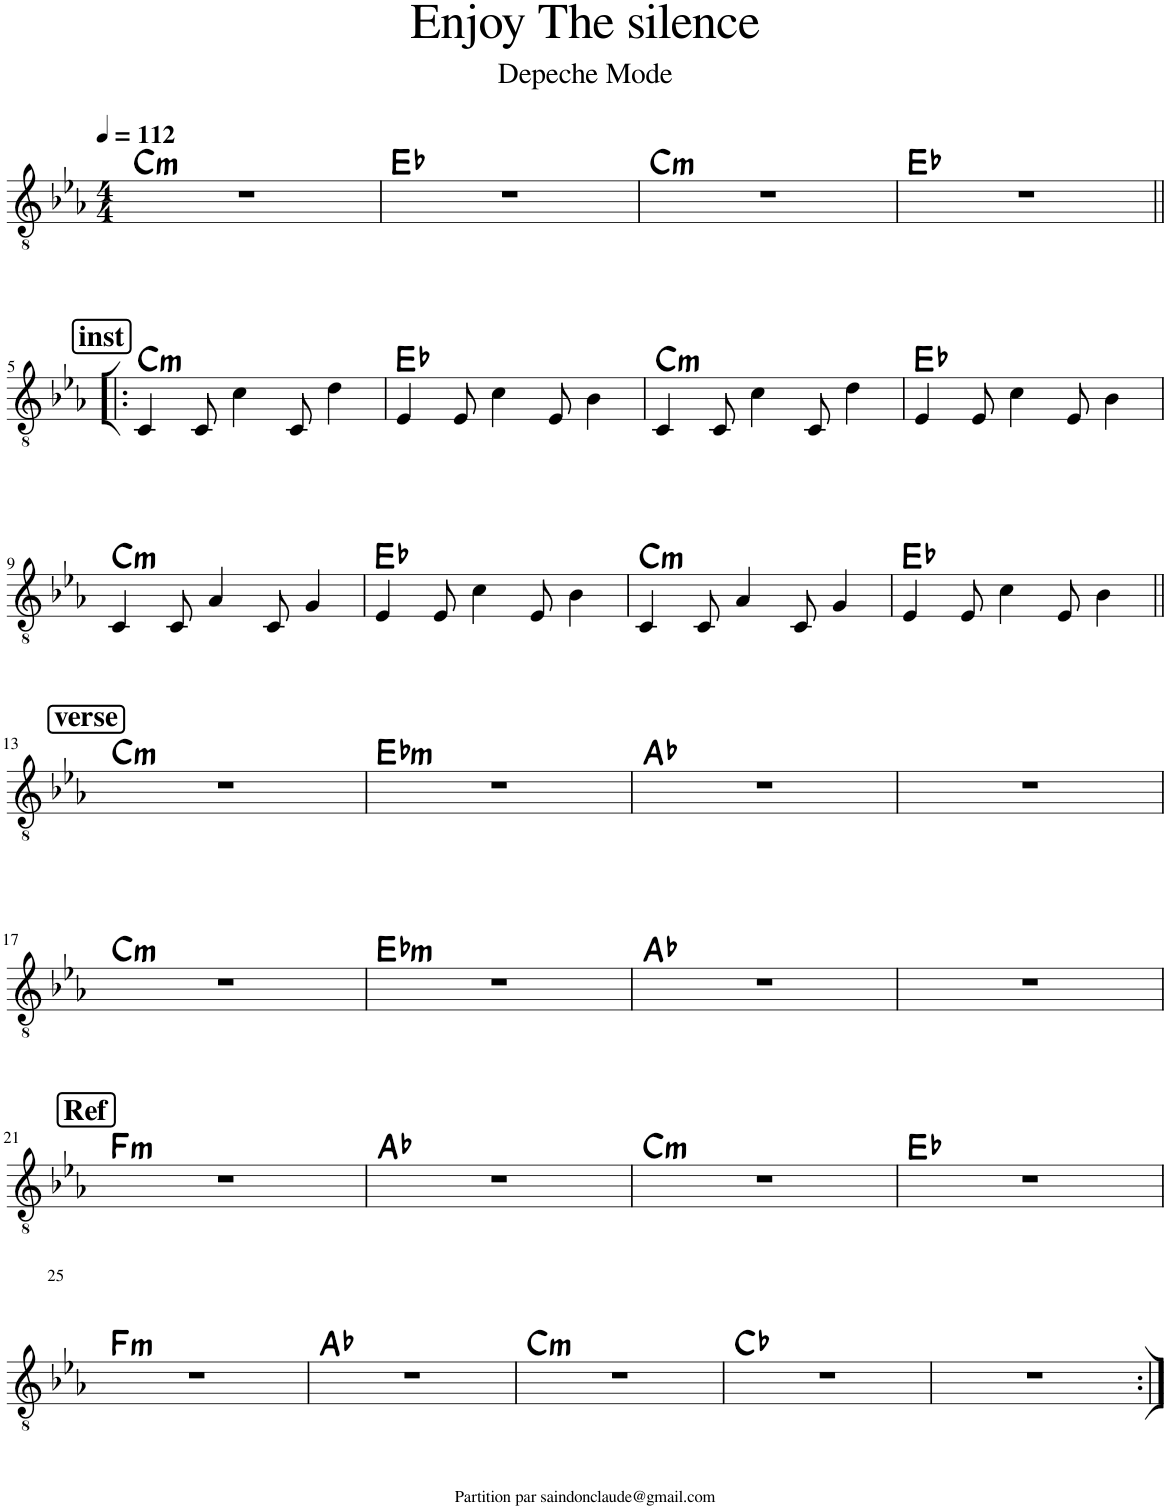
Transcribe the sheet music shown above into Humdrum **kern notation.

**kern	**harte
*part1	*part1
*staff1	*
*I"Classical Guitar	*
*I'Guit.	*
*clefGv2	*
*k[b-e-a-]	*
*M4/4	*
*MM112	*
=1	=1
!	!LO:H:kt=m
1r	C:min
=2	=2
1r	Eb:maj
=3	=3
!	!LO:H:kt=m
1r	C:min
=4	=4
1r	Eb:maj
!!LO:LB:g=z
!!LO:REH:place=s1:a:B:rj:fs=14:t=inst
=5!|:	=5!|:
!	!LO:H:kt=m
4C/	C:min
8C/	.
4c\	.
8C/	.
4d\	.
=6	=6
4E-/	Eb:maj
8E-/	.
4c\	.
8E-/	.
4B-\	.
=7	=7
!	!LO:H:kt=m
4C/	C:min
8C/	.
4c\	.
8C/	.
4d\	.
=8	=8
4E-/	Eb:maj
8E-/	.
4c\	.
8E-/	.
4B-\	.
!!LO:LB:g=z
=9	=9
!	!LO:H:kt=m
4C/	C:min
8C/	.
4A-/	.
8C/	.
4G/	.
=10	=10
4E-/	Eb:maj
8E-/	.
4c\	.
8E-/	.
4B-\	.
=11	=11
!	!LO:H:kt=m
4C/	C:min
8C/	.
4A-/	.
8C/	.
4G/	.
=12	=12
4E-/	Eb:maj
8E-/	.
4c\	.
8E-/	.
4B-\	.
!!LO:LB:g=z
!!LO:REH:place=s1:a:B:rj:fs=14:t=verse
=13||	=13||
!	!LO:H:kt=m
1r	C:min
=14	=14
!	!LO:H:kt=m
1r	Eb:min
=15	=15
1r	Ab:maj
=16	=16
1r	.
!!LO:LB:g=z
=17	=17
!	!LO:H:kt=m
1r	C:min
=18	=18
!	!LO:H:kt=m
1r	Eb:min
=19	=19
1r	Ab:maj
=20	=20
1r	.
!!LO:LB:g=z
!!LO:REH:place=s1:a:B:rj:fs=14:t=Ref
=21	=21
!	!LO:H:kt=m
1r	F:min
=22	=22
1r	Ab:maj
=23	=23
!	!LO:H:kt=m
1r	C:min
=24	=24
1r	Eb:maj
!!LO:LB:g=z
=25	=25
!	!LO:H:kt=m
1r	F:min
=26	=26
1r	Ab:maj
=27	=27
!	!LO:H:kt=m
1r	C:min
=28	=28
1r	Cb:maj
=29	=29
1r	.
=:|!	=:|!
*-	*-
